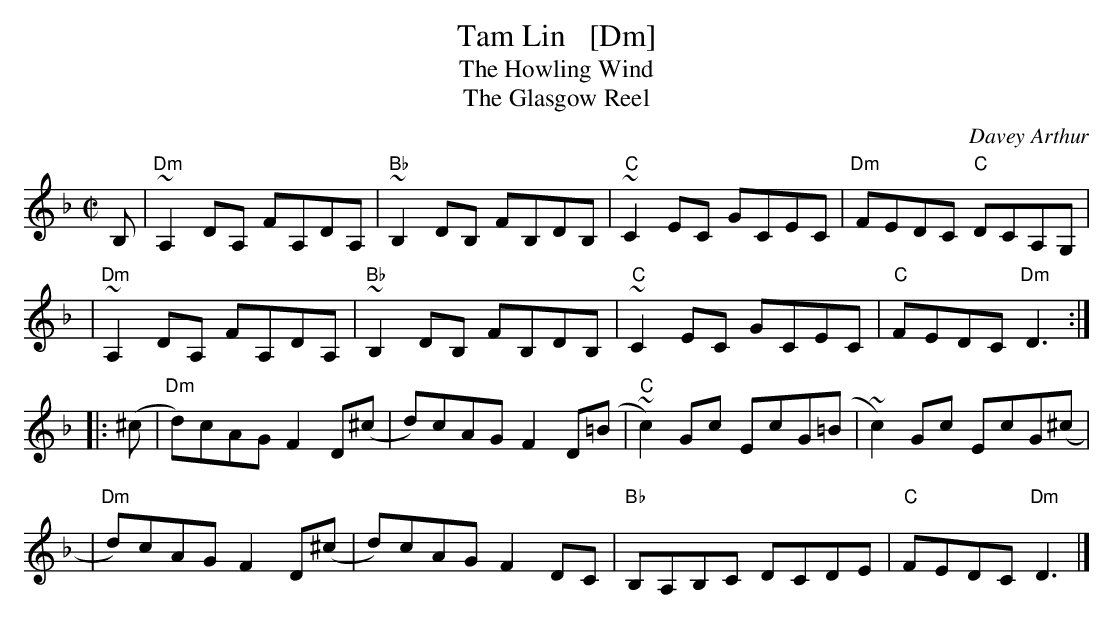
X:1
T: Tam Lin   [Dm]
T: The Howling Wind
T: The Glasgow Reel
C: Davey Arthur
M: C|
L: 1/8
K: Dm
   B, \
| "Dm"~A,2 DA, FA,DA, | "Bb"~B,2 DB, FB,DB, | "C"~C2 EC GCEC | "Dm"FEDC "C"DCA,G, |
| "Dm"~A,2 DA, FA,DA, | "Bb"~B,2 DB, FB,DB, | "C"~C2 EC GCEC | "C"FEDC "Dm"D3 :|
|: (^c \
| "Dm"d)cAG F2D(^c | d)cAG F2D(=B | "C"~c2)Gc EcG(=B | ~c2)Gc EcG(^c |
| "Dm"d)cAG F2D(^c | d)cAG F2DC | "Bb"B,A,B,C DCDE | "C"FEDC "Dm"D3 |]
